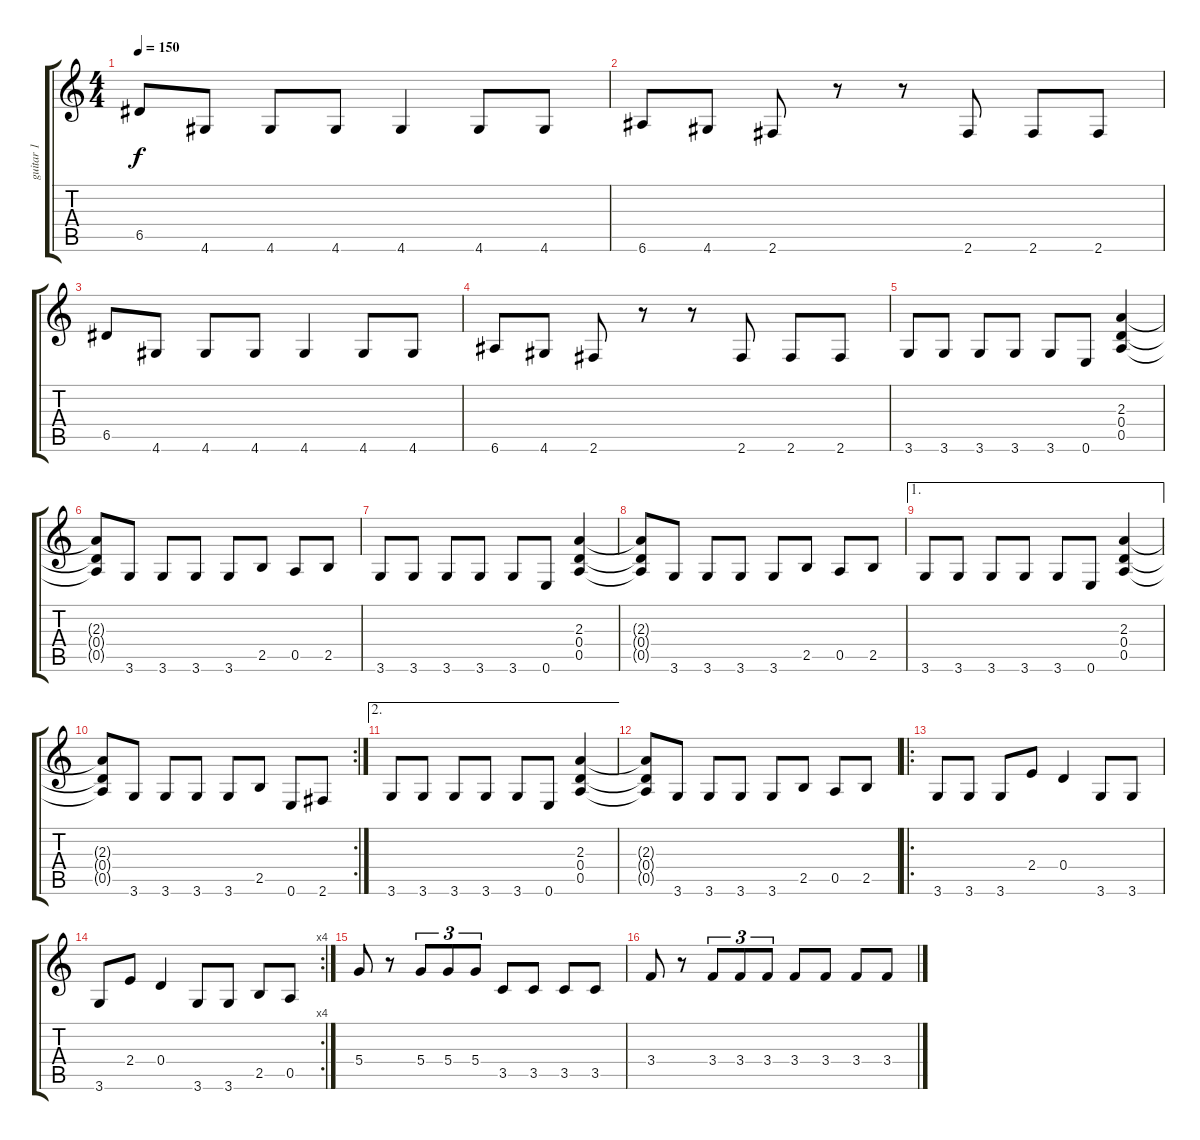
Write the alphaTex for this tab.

\track ("guitar 1" "guitar 1") {instrument distortionguitar}
\staff {score tabs}
\tuning (E4 B3 G3 D3 A2 E2) {hide}
\ts (4 4)
\tempo 150
\clef g2
\ks c
6.5.8{dy f} 4.6.8 4.6.8 4.6.8 4.6.4 4.6.8 4.6.8 |
6.6.8 4.6.8 2.6.8 r.8 r.8 2.6.8 2.6.8 2.6.8 |
6.5.8 4.6.8 4.6.8 4.6.8 4.6.4 4.6.8 4.6.8 |
6.6.8 4.6.8 2.6.8 r.8 r.8 2.6.8 2.6.8 2.6.8 |
3.6.8 3.6.8 3.6.8 3.6.8 3.6.8 0.6.8 (2.3 0.4 0.5).4 |
(2.3{t} 0.4{t} 0.5{t}).8 3.6.8 3.6.8 3.6.8 3.6.8 2.5.8 0.5.8 2.5.8 |
3.6.8 3.6.8 3.6.8 3.6.8 3.6.8 0.6.8 (2.3 0.4 0.5).4 |
(2.3{t} 0.4{t} 0.5{t}).8 3.6.8 3.6.8 3.6.8 3.6.8 2.5.8 0.5.8 2.5.8 |
\ae 1
3.6.8 3.6.8 3.6.8 3.6.8 3.6.8 0.6.8 (2.3 0.4 0.5).4 |
\rc 2
(2.3{t} 0.4{t} 0.5{t}).8 3.6.8 3.6.8 3.6.8 3.6.8 2.5.8 0.6.8 2.6.8 |
\ae 2
3.6.8 3.6.8 3.6.8 3.6.8 3.6.8 0.6.8 (2.3 0.4 0.5).4 |
(2.3{t} 0.4{t} 0.5{t}).8 3.6.8 3.6.8 3.6.8 3.6.8 2.5.8 0.5.8 2.5.8 |
\ro
3.6.8 3.6.8 3.6.8 2.4.8 0.4.4 3.6.8 3.6.8 |
\rc 4
3.6.8 2.4.8 0.4.4 3.6.8 3.6.8 2.5.8 0.5.8 |
5.4.8 r.8 5.4.8{tu (3 2)} 5.4.8{tu (3 2)} 5.4.8{tu (3 2)} 3.5.8 3.5.8 3.5.8 3.5.8 |
3.4.8 r.8 3.4.8{tu (3 2)} 3.4.8{tu (3 2)} 3.4.8{tu (3 2)} 3.4.8 3.4.8 3.4.8 3.4.8
